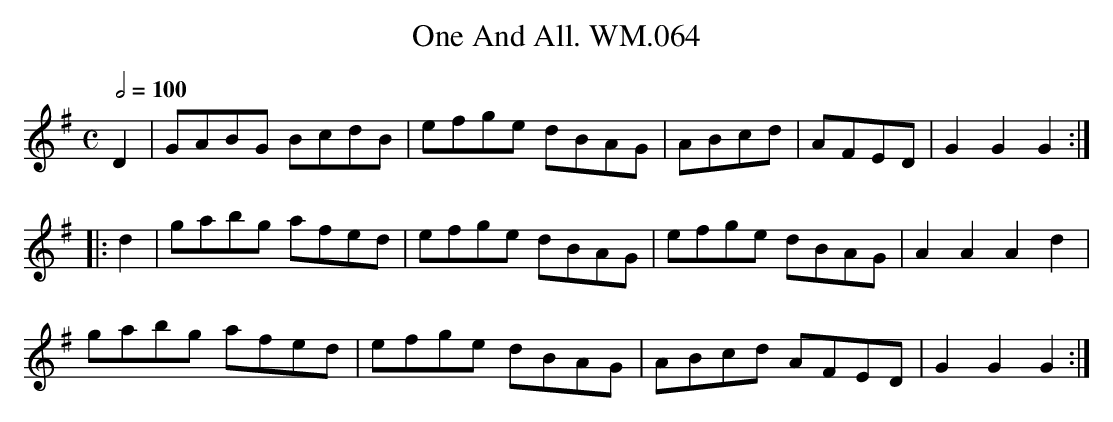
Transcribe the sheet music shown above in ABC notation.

X:1
T:One And All. WM.064
M:C
L:1/8
Q:1/2=100
K:G
D2|GABG BcdB|efge dBAG|ABcd|AFED|G2G2G2:|
|:d2|gabg afed|efge dBAG|efge dBAG|A2A2A2d2|
gabg afed|efge dBAG|ABcd AFED|G2G2G2:|
